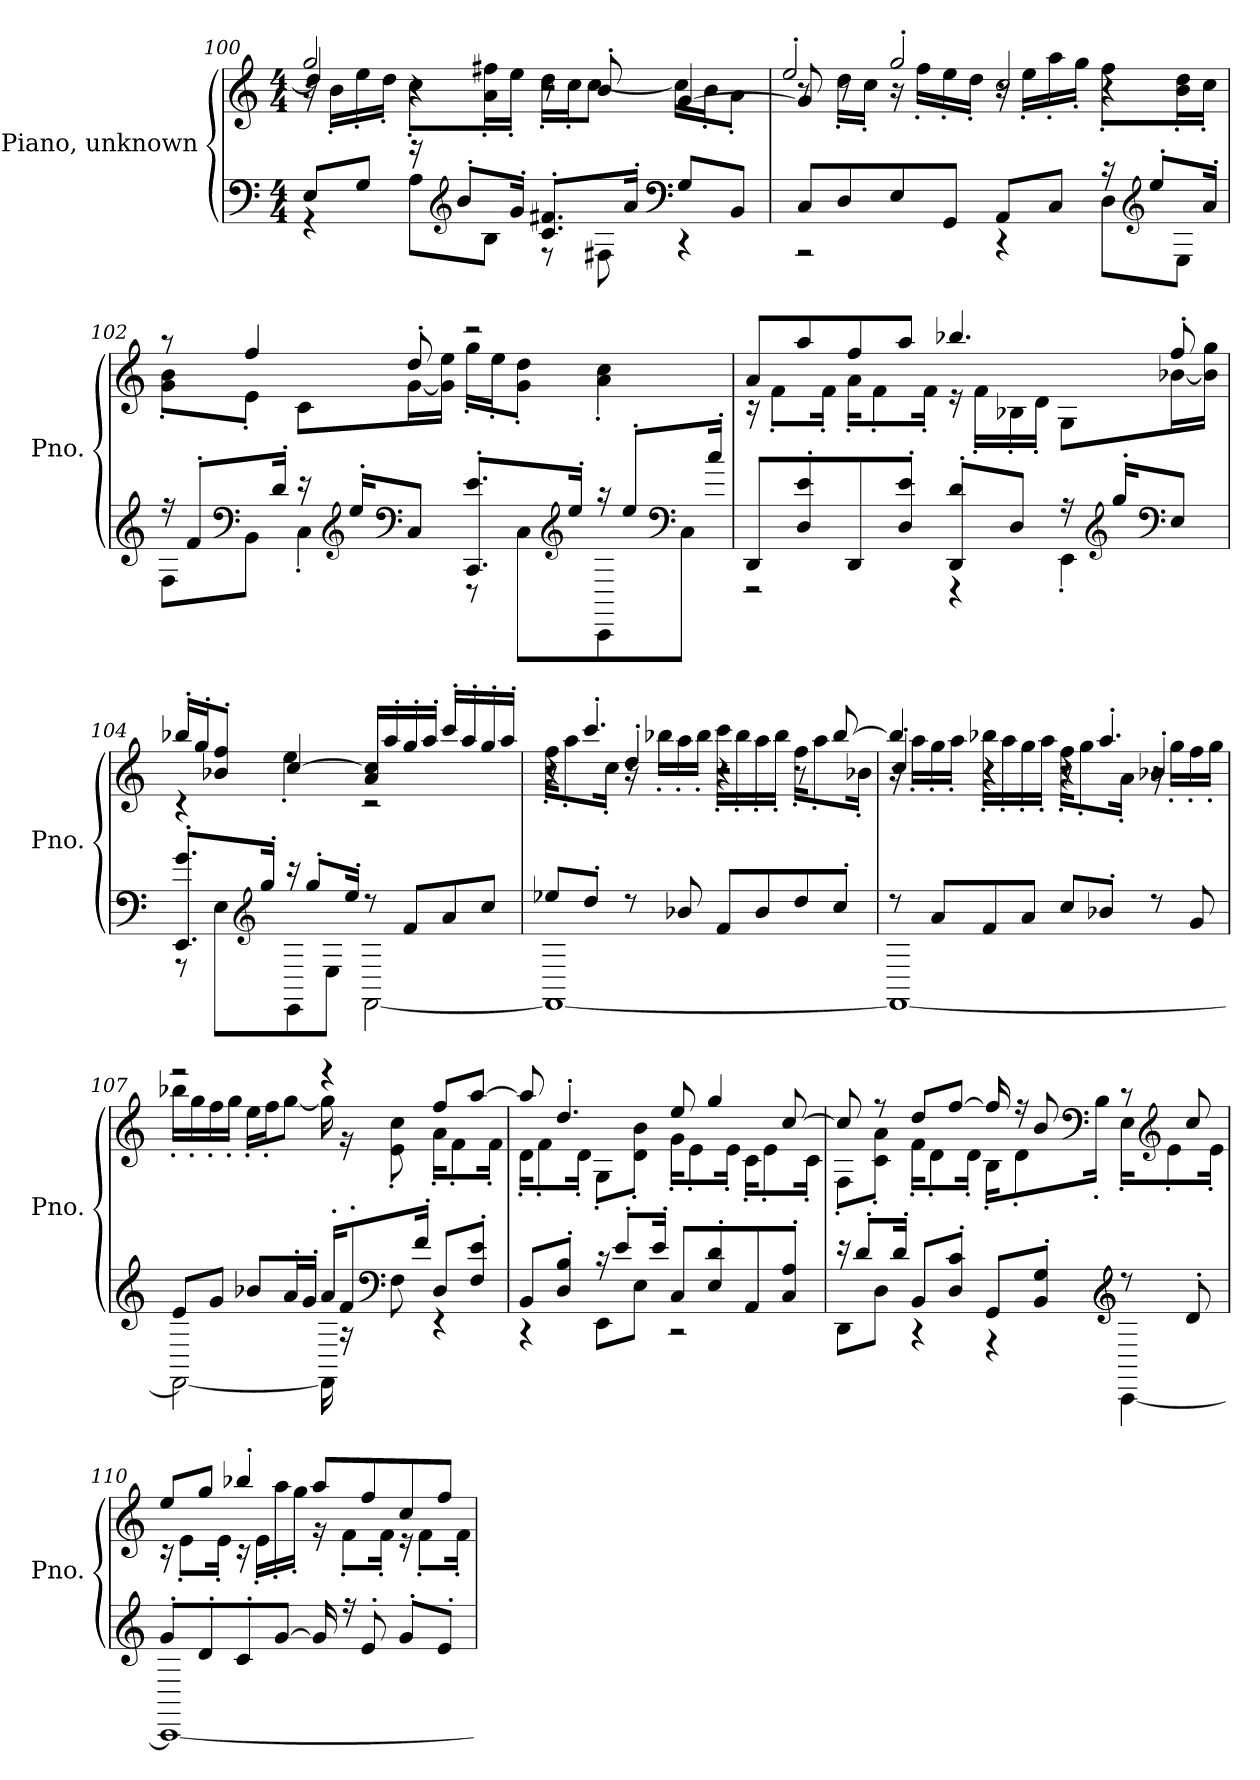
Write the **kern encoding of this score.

**kern	**kern
*part1	*part1
*staff2	*staff1
*I"Piano, unknown	*
*I'Pno.	*
!!LO:LB:g=z
*clefF4	*clefG2
*k[]	*k[]
*M4/4	*M4/4
=100	=100
*^	*^
*	*	*	*^
8E/L	4r	2gg/	16r	4dd/]
.	.	.	16b'\LL	.
8G/J	.	.	16ee'\	.
.	.	.	16dd'\JJ	.
16r	8A\L	.	8cc'\L	4r
*clefG2	*	*	*	*
8b'/L	.	.	.	.
.	8B\J	.	16a\' 16ff#X\'L	.
16g'/Jk	.	.	16ee'\JJ	.
8.c/' 8.f#X/'L	8r	8r	16dd'\LL	2r
.	.	.	16cc'\J	.
.	8F#X\	8b'/	[8cc\J	.
16a'/Jk	.	.	.	.
*clefF4	*	*	*	*
8G/L	4r	[4g/	16cc\LL]	.
.	.	.	16b'\J	.
8BB/J	.	.	8a'\J	.
=101	=101	=101	=101	=101
8C/L	2r	8g/]	8r	2ee'/
8D/	.	8r	16dd'\LL	.
.	.	.	16cc'\JJ	.
8E/	.	2gg'/	16r	.
.	.	.	16ff'\LL	.
8GG/J	.	.	16ee'\	.
.	.	.	16dd'\JJ	.
8AA/L	4r	.	16r	2cc/
.	.	.	16ee'\LL	.
8C/J	.	.	16aa'\	.
.	.	.	16gg'\JJ	.
16r	8D\L	4r	8ff'\L	.
*clefG2	*	*	*	*
8ee'/L	.	.	.	.
.	8E\J	.	16b\' 16dd\'L	.
16a'/Jk	.	.	16cc'\JJ	.
*	*	*	*v	*v
!!LO:PB:g=z
=102	=102	=102	=102
16r	8F\L	8r	8g\' 8b\'L
8f'/L	.	.	.
*clefF4	*	*	*
.	8BB\J	4ff/	8e'\J
16d'/Jk	.	.	.
16r	4C'\	.	8c\L
*clefG2	*	*	*
16ee'/KL	.	.	.
*clefF4	*	*	*
8C/J	.	8dd'/	[16g\L
.	.	.	16g\] 16ee\JJ
8.CC/' 8.e/'L	8r	2r	16gg'\LL
.	.	.	16ee'\J
.	8C\L	.	8g\' 8dd\'J
*clefG2	*	*	*
16ee'/Jk	.	.	.
16r	8CC\	.	4a\' 4cc\'
8ee'/L	.	.	.
*clefF4	*	*	*
.	8C\J	.	.
16cc'/Jk	.	.	.
!!LO:LB:g=z	!!
=103	=103	=103	=103
8DD/L	2r	8a/L	16r
.	.	.	8f'\L
8D/' 8e/'	.	8aa/	.
.	.	.	16f'\Jk
8DD/	.	8ff/	16a'\KL
.	.	.	8f'\
8D/' 8e/'J	.	8aa/J	.
.	.	.	16f'\Jk
8DD/' 8d/'L	4r	4.bb-X/	16r
.	.	.	16f'\LL
8D/J	.	.	16B-X'\
.	.	.	16d'\JJ
16r	4EE'\	.	8G\L
*clefG2	*	*	*
16gg'/KL	.	.	.
*clefF4	*	*	*
8E/J	.	8ff'/	[16b-X\L
.	.	.	16b-\] 16gg\JJ
=104	=104	=104	=104
8.EE/' 8.g/'L	8r	16bb-X'/LL	4r
.	.	16gg'/J	.
.	8E\L	8b-X/' 8ff/'J	.
*clefG2	*	*	*
16gg'/Jk	.	.	.
16r	8EE\	[4cc/	4ee'\
8gg'/L	.	.	.
.	8E\J	.	.
16ee'/Jk	.	.	.
8r	[2FF\	16a/ 16cc/]LL	2r
.	.	16aa'/	.
8f/L	.	16gg'/	.
.	.	16aa'/JJ	.
8a/	.	16ccc'/LL	.
.	.	16aa'/	.
8cc/J	.	16gg'/	.
.	.	16aa'/JJ	.
!!LO:LB:g=z
=105	=105	=105	=105
*	*	*	*^
8ee-X/L	1FF_	8r	16ff'\KL	4r
.	.	.	8aa'\	.
8dd'/J	.	4.ccc'/	.	.
.	.	.	16cc'\Jk	.
8r	.	.	16r	4dd'/
.	.	.	16bb-X'\LL	.
8b-X/	.	.	16aa'\	.
.	.	.	16bb-'\JJ	.
8f/L	.	4r	16ccc'\LL	2r
.	.	.	16bb-'\	.
8b-/	.	.	16aa'\	.
.	.	.	16bb-'\JJ	.
8dd/	.	8r	16ff'\KL	.
.	.	.	8aa'\	.
8cc'/J	.	[8bb-/	.	.
.	.	.	16b-X'\Jk	.
=106	=106	=106	=106	=106
8r	1FF_	4bb-/]	16r	4cc'/
.	.	.	16aa'\LL	.
8a/L	.	.	16gg'\	.
.	.	.	16aa'\JJ	.
8f/	.	4r	16bb-X'\LL	4r
.	.	.	16aa'\	.
8a/J	.	.	16gg'\	.
.	.	.	16aa'\JJ	.
8cc/L	.	8r	16ff'\KL	4r
.	.	.	8gg'\	.
8b-X'/J	.	4.aa'/	.	.
.	.	.	16a'\Jk	.
8r	.	.	16r	4b-X'/
.	.	.	16gg'\LL	.
8g/	.	.	16ff'\	.
.	.	.	16gg'\JJ	.
*	*	*	*v	*v
!!LO:LB:g=z
=107	=107	=107	=107
8e/L	2FF\_	2r	16bb-X'\LL
.	.	.	16gg'\
8g/J	.	.	16ff'\
.	.	.	16gg'\JJ
8b-X/L	.	.	16ee'\LL
.	.	.	16ff'\J
16a'/L	.	.	[8gg\J
16g'/JJ	.	.	.
16a'/KL	16FF\]	4r	16gg\]
8f'/	16r	.	16r
*clefF4	*	*	*
.	8F\	.	8e\' 8cc\'
16f'/Jk	.	.	.
8D/L	4r	8ff/L	16a'\KL
.	.	.	8f'\
8F/' 8e/'J	.	[8aa/J	.
.	.	.	16f'\Jk
=108	=108	=108	=108
8BB/L	4r	8aa/]	16d'\KL
.	.	.	8f'\
8D/' 8B/'J	.	4.dd'/	.
.	.	.	16d'\Jk
16r	8EE\L	.	8G'\L
8e'/L	.	.	.
.	8E\J	.	8d\' 8b\'J
16e'/Jk	.	.	.
8C/L	2r	8ee/	16g'\KL
.	.	.	8e'\
8E/' 8d/'	.	4gg/	.
.	.	.	16e'\Jk
8AA/	.	.	16c'\KL
.	.	.	8e'\
8C/' 8A/'J	.	[8cc/	.
.	.	.	16c'\Jk
!!LO:LB:g=z	!!
=109	=109	=109	=109
16r	8DD\L	8cc/]	8F'\L
8d'/L	.	.	.
.	8D\J	8r	8c\' 8a\'J
16d'/Jk	.	.	.
8BB/L	4r	8dd/L	16f'\KL
.	.	.	8d'\
8D/' 8c/'J	.	[8ff/J	.
.	.	.	16d'\Jk
8GG/L	4r	16ff/]	16B'\KL
.	.	16r	8d'\
8BB/' 8G/'J	.	8b/	.
*	*	*clefF4	*
.	.	.	16B'\Jk
*clefG2	*	*	*
8r	[4CC\	8r	16E'\KL
*	*	*clefG2	*
.	.	.	8e'\
8d'/	.	8cc/	.
.	.	.	16e'\Jk
=110	=110	=110	=110
8g'/L	1CC_	8ee/L	16r
.	.	.	8e'\L
8d'/	.	8gg/J	.
.	.	.	16e'\Jk
8c'/	.	4bb-X'/	16r
.	.	.	16e'\LL
[8g/J	.	.	16aa'\
.	.	.	16gg'\JJ
16g/]	.	8aa/L	16r
16r	.	.	8f'\L
8e'/	.	8ff/	.
.	.	.	16f'\Jk
8g'/L	.	8cc/	16r
.	.	.	8f'\L
8e'/J	.	8ff/J	.
.	.	.	16f'\Jk
*v	*v	*	*
*	*v	*v
=	=
*-	*-
